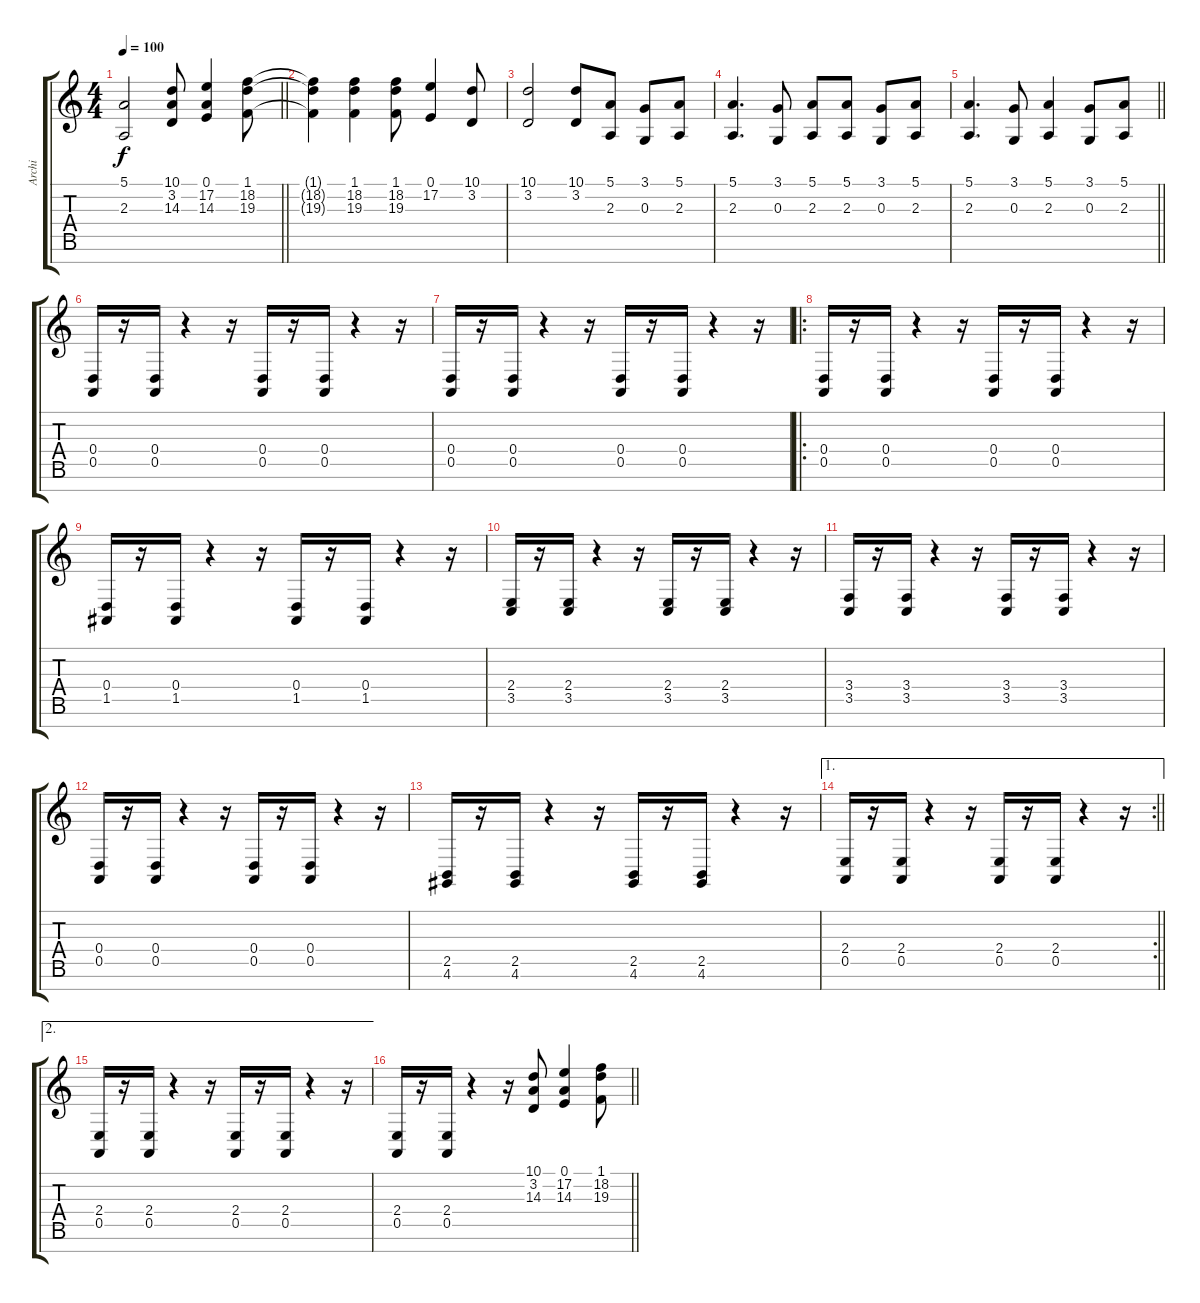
\track ("Archi" "Archi") {instrument stringensemble1}
\staff {score tabs}
\tuning (E4 B3 G3 D3 A2 E2 B1) {hide}
\ts (4 4)
\tempo 100
\clef g2
\barLineRight lightlight
\ks c
(5.1 2.3).2{dy f} (10.1 3.2 14.3).8 (0.1 17.2 14.3).4 (1.1 18.2 19.3).8 |
(1.1{t} 18.2{t} 19.3{t}).4 (1.1 18.2 19.3).4 (1.1 18.2 19.3).8 (0.1 17.2).4 (10.1 3.2).8 |
(10.1 3.2).2 (10.1 3.2).8 (5.1 2.3).8 (3.1 0.3).8 (5.1 2.3).8 |
(5.1 2.3).4{d} (3.1 0.3).8 (5.1 2.3).8 (5.1 2.3).8 (3.1 0.3).8 (5.1 2.3).8 |
\barLineRight lightlight
(5.1 2.3).4{d} (3.1 0.3).8 (5.1 2.3).4 (3.1 0.3).8 (5.1 2.3).8 |
(0.4 0.5).16 r.16 (0.4 0.5).16 r.4 r.16 (0.4 0.5).16 r.16 (0.4 0.5).16 r.4 r.16 |
(0.4 0.5).16 r.16 (0.4 0.5).16 r.4 r.16 (0.4 0.5).16 r.16 (0.4 0.5).16 r.4 r.16 |
\ro
(0.4 0.5).16 r.16 (0.4 0.5).16 r.4 r.16 (0.4 0.5).16 r.16 (0.4 0.5).16 r.4 r.16 |
(0.4 1.5).16 r.16 (0.4 1.5).16 r.4 r.16 (0.4 1.5).16 r.16 (0.4 1.5).16 r.4 r.16 |
(2.4 3.5).16 r.16 (2.4 3.5).16 r.4 r.16 (2.4 3.5).16 r.16 (2.4 3.5).16 r.4 r.16 |
(3.4 3.5).16 r.16 (3.4 3.5).16 r.4 r.16 (3.4 3.5).16 r.16 (3.4 3.5).16 r.4 r.16 |
(0.4 0.5).16 r.16 (0.4 0.5).16 r.4 r.16 (0.4 0.5).16 r.16 (0.4 0.5).16 r.4 r.16 |
(2.5 4.6).16 r.16 (2.5 4.6).16 r.4 r.16 (2.5 4.6).16 r.16 (2.5 4.6).16 r.4 r.16 |
\ae 1
\rc 2
\barLineRight lightlight
(2.4 0.5).16 r.16 (2.4 0.5).16 r.4 r.16 (2.4 0.5).16 r.16 (2.4 0.5).16 r.4 r.16 |
\ae 2
(2.4 0.5).16 r.16 (2.4 0.5).16 r.4 r.16 (2.4 0.5).16 r.16 (2.4 0.5).16 r.4 r.16 |
\barLineRight lightlight
(2.4 0.5).16 r.16 (2.4 0.5).16 r.4 r.16 (10.1 3.2 14.3).8 (0.1 17.2 14.3).4 (1.1 18.2 19.3).8
